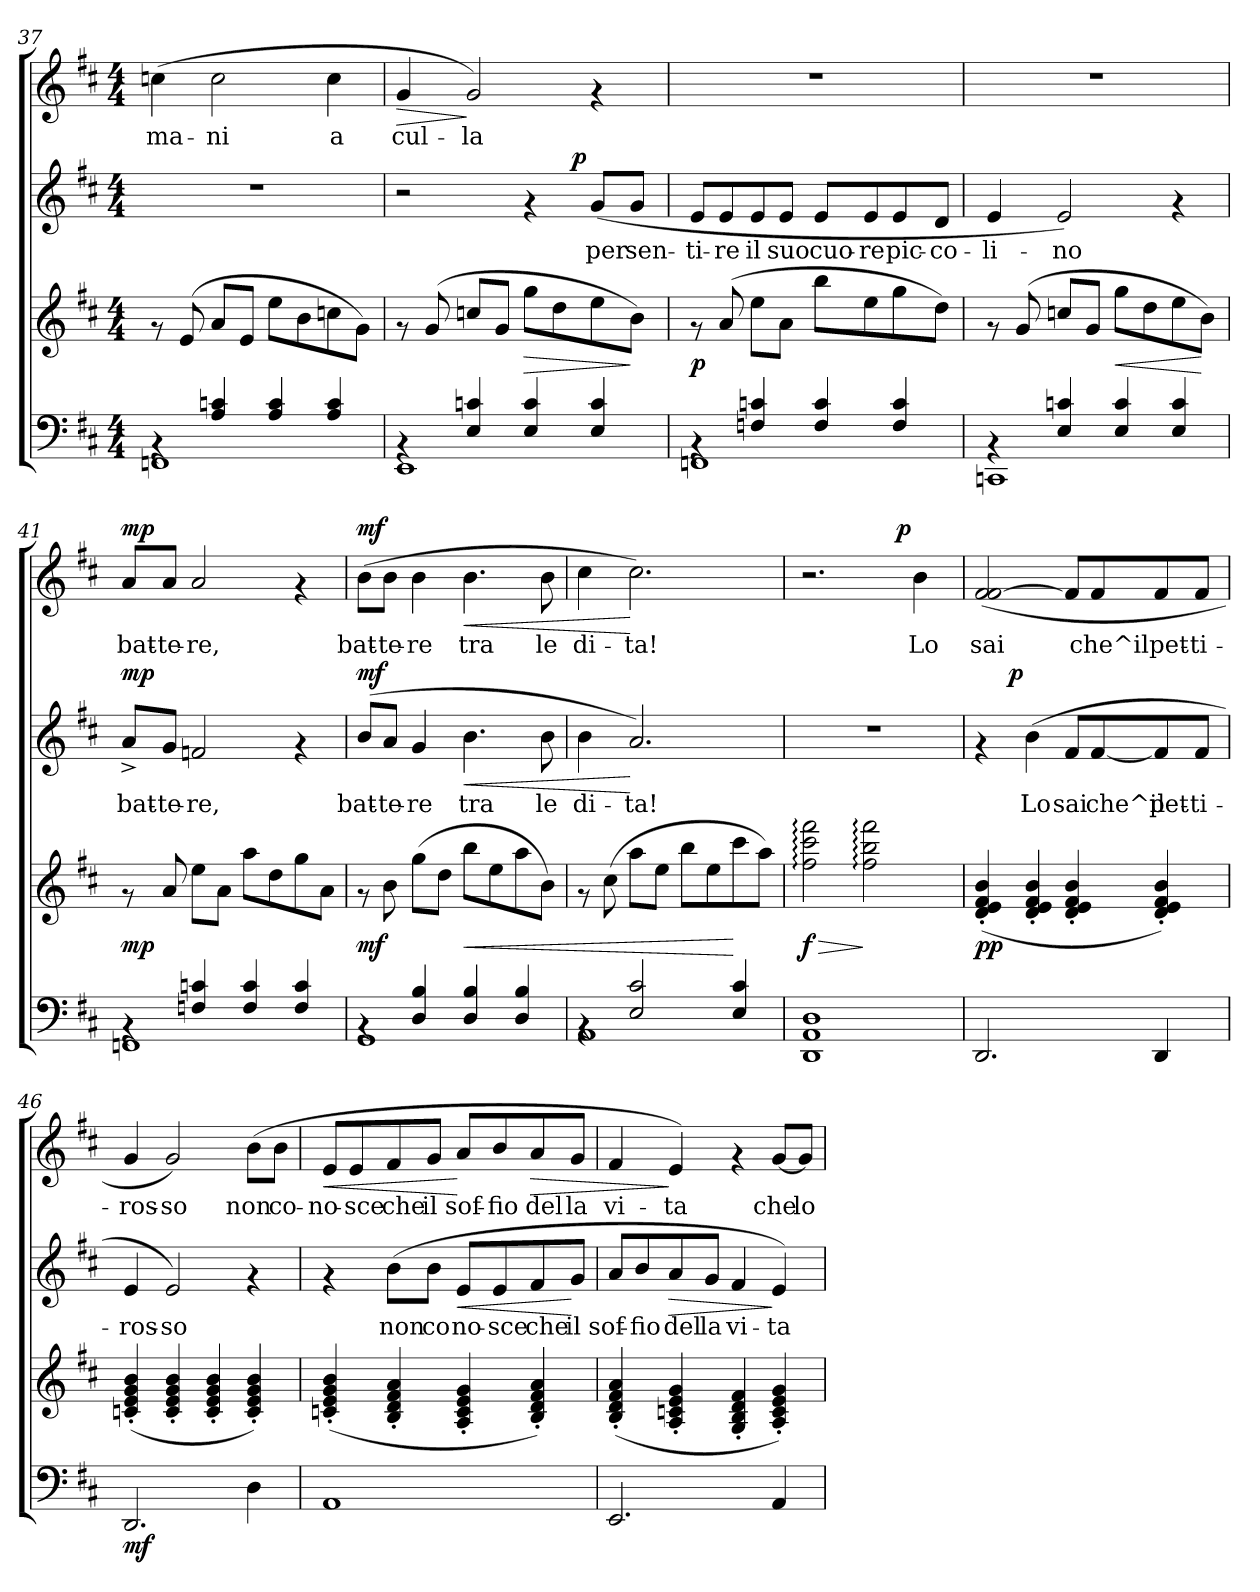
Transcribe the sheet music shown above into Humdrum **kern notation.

**kern	**dynam	**kern	**dynam	**kern	**text	**dynam	**kern	**text	**dynam
*part4	*part4	*part3	*part3	*part2	*part2	*part2	*part1	*part1	*part1
*staff4	*staff4	*staff3	*staff3	*staff2	*staff2	*staff2	*staff1	*staff1	*staff1
!!LO:PB:g=z
*clefF4	*	*clefG2	*	*clefG2	*	*	*clefG2	*	*
*k[f#c#]	*	*k[f#c#]	*	*k[f#c#]	*	*	*k[f#c#]	*	*
*D:	*	*D:	*	*D:	*	*	*D:	*	*
*M4/4	*	*M4/4	*	*M4/4	*	*	*M4/4	*	*
=37	=37	=37	=37	=37	=37	=37	=37	=37	=37
*^	*	*	*	*	*	*	*	*	*
!	!	!	!	!	!	!	!	!	!LO:LY:b	!
4rAA	1FFn	.	8rf	.	1r	.	.	(>4ccn\	ma-	.
.	.	.	(>8e/	.	.	.	.	.	.	.
!	!	!	!	!	!	!	!	!	!LO:LY:b	!
4A/ 4cn/	.	.	8a/L	.	.	.	.	2cc\	-ni	.
.	.	.	8e/J	.	.	.	.	.	.	.
4A/ 4c/	.	.	8ee\L	.	.	.	.	.	.	.
.	.	.	8b\	.	.	.	.	.	.	.
!	!	!	!	!	!	!	!	!	!LO:LY:b	!
4A/ 4c/	.	.	8ccn\	.	.	.	.	4cc\	a	.
.	.	.	8g\J)	.	.	.	.	.	.	.
=38	=38	=38	=38	=38	=38	=38	=38	=38	=38	=38
!	!	!	!	!	!	!	!	!	!LO:LY:b	!LO:HP:b
*	*	*	*	*	*^	*	*	*	*	*
4rAA	1EE	.	8rf	.	2r	2ryy	.	.	4g/	cul-	>
.	.	.	(>8g/	.	.	.	.	.	.	.	.
!	!	!	!	!	!	!	!	!	!	!LO:LY:b	!
4E/ 4cn/	.	.	8ccn/L	.	.	.	.	.	2g/)	-la	]
.	.	.	8g/J	.	.	.	.	.	.	.	.
!	!	!	!	!LO:HP:b	!	!	!	!	!	!	!
4E/ 4c/	.	.	8gg\L	>	4rf	8.ryy	.	.	.	.	.
.	.	.	8dd\	.	.	.	.	.	.	.	.
!	!	!	!	!	!	!	!	!LO:DY:a	!	!	!
.	.	.	.	.	.	4ryy	.	p	.	.	.
!	!	!	!	!	!	!	!LO:LY:b	!	!	!	!
4E/ 4c/	.	.	8ee\	.	(>8g/L	.	per	.	4rf	.	.
!	!	!	!	!	!	!	!LO:LY:b	!	!	!	!
.	.	.	8b\J)	]	8g/J	.	sen-	.	.	.	.
.	.	.	.	.	.	16ryy	.	.	.	.	.
=39	=39	=39	=39	=39	=39	=39	=39	=39	=39	=39	=39
!	!	!	!	!LO:DY:b	!	!	!LO:LY:b	!	!	!	!
*	*	*	*	*	*v	*v	*	*	*	*	*
4rAA	1FFn	.	8rf	p	8e/L	-ti-	.	1r	.	.
!	!	!	!	!	!	!LO:LY:b	!	!	!	!
.	.	.	(8a/	.	8e/	-re	.	.	.	.
!	!	!	!	!	!	!LO:LY:b	!	!	!	!
4Fn/ 4cn/	.	.	8ee\L	.	8e/	il	.	.	.	.
!	!	!	!	!	!	!LO:LY:b	!	!	!	!
.	.	.	8a\J	.	8e/J	suo	.	.	.	.
!	!	!	!	!	!	!LO:LY:b	!	!	!	!
4F/ 4c/	.	.	8bb\L	.	8e/L	cuo-	.	.	.	.
!	!	!	!	!	!	!LO:LY:b	!	!	!	!
.	.	.	8ee\	.	8e/	-re	.	.	.	.
!	!	!	!	!	!	!LO:LY:b	!	!	!	!
4F/ 4c/	.	.	8gg\	.	8e/	pic-	.	.	.	.
!	!	!	!	!	!	!LO:LY:b	!	!	!	!
.	.	.	8dd\J)	.	8d/J	-co-	.	.	.	.
=40	=40	=40	=40	=40	=40	=40	=40	=40	=40	=40
!	!	!	!	!	!	!LO:LY:b	!	!	!	!
4rAA	1CCn	.	8rf	.	4e/	-li-	.	1r	.	.
.	.	.	(>8g/	.	.	.	.	.	.	.
!	!	!	!	!	!	!LO:LY:b	!	!	!	!
4E/ 4cn/	.	.	8ccn/L	.	2e/)	-no	.	.	.	.
.	.	.	8g/J	.	.	.	.	.	.	.
!	!	!	!	!LO:HP:b	!	!	!	!	!	!
4E/ 4c/	.	.	8gg\L	<	.	.	.	.	.	.
.	.	.	8dd\	.	.	.	.	.	.	.
4E/ 4c/	.	.	8ee\	.	4rf	.	.	.	.	.
.	.	.	8b\J)	[	.	.	.	.	.	.
!!LO:PB:g=z
=41	=41	=41	=41	=41	=41	=41	=41	=41	=41	=41
!	!	!	!	!LO:DY:b	!	!LO:LY:b	!LO:DY:a	!	!LO:LY:b	!LO:DY:a
4rAA	1FFn	.	8rf	mp	8a^</L	bat-	mp	8a/L	bat-	mp
!	!	!	!	!	!	!LO:LY:b	!	!	!LO:LY:b	!
.	.	.	8a/	.	8g/J	-te-	.	8a/J	-te-	.
!	!	!	!	!	!	!LO:LY:b	!	!	!LO:LY:b	!
4Fn/ 4cn/	.	.	8ee\L	.	2fn/	-re,	.	2a/	-re,	.
.	.	.	8a\J	.	.	.	.	.	.	.
4F/ 4c/	.	.	8aa\L	.	.	.	.	.	.	.
.	.	.	8dd\	.	.	.	.	.	.	.
4F/ 4c/	.	.	8gg\	.	4rf	.	.	4rf	.	.
.	.	.	8a\J	.	.	.	.	.	.	.
=42	=42	=42	=42	=42	=42	=42	=42	=42	=42	=42
!	!	!	!	!LO:DY:b	!	!LO:LY:b	!LO:DY:a	!	!LO:LY:b	!LO:DY:a
4rAA	1GG	.	8rf	mf	(>8b/L	bat-	mf	(>8b\L	bat-	mf
!	!	!	!	!	!	!LO:LY:b	!	!	!LO:LY:b	!
.	.	.	8b\	.	8a/J	-te-	.	8b\J	-te-	.
!	!	!	!	!	!	!LO:LY:b	!	!	!LO:LY:b	!
4D/ 4B/	.	.	(<8gg\L	.	4g/	-re	.	4b\	-re	.
.	.	.	8dd\J	.	.	.	.	.	.	.
!	!	!	!	!LO:HP:b	!	!LO:LY:b	!LO:HP:b	!	!LO:LY:b	!LO:HP:b
4D/ 4B/	.	.	8bb\L	<	4.b\	tra	<	4.b\	tra	<
.	.	.	8ee\	.	.	.	.	.	.	.
4D/ 4B/	.	.	8aa\	.	.	.	.	.	.	.
!	!	!	!	!	!	!LO:LY:b	!	!	!LO:LY:b	!
.	.	.	8b\J)	.	8b\	le	.	8b\	le	.
=43	=43	=43	=43	=43	=43	=43	=43	=43	=43	=43
!	!	!	!	!	!	!LO:LY:b	!	!	!LO:LY:b	!
4rAA	1AA	.	8rf	.	4b\	di-	.	4cc#\	di-	.
.	.	.	(>8cc#\	.	.	.	.	.	.	.
!	!	!	!	!	!	!LO:LY:b	!	!	!LO:LY:b	!
2E/ 2c#/	.	.	8aa\L	.	2.a/)	-ta!	[	2.cc#\)	-ta!	[
.	.	.	8ee\J	.	.	.	.	.	.	.
.	.	.	8bb\L	.	.	.	.	.	.	.
.	.	.	8ee\	.	.	.	.	.	.	.
4E/ 4c#/	.	.	8ccc#\	[	.	.	.	.	.	.
.	.	.	8aa\J)	.	.	.	.	.	.	.
*v	*v	*	*	*	*	*	*	*	*	*
=44	=44	=44	=44	=44	=44	=44	=44	=44	=44
!	!	!	!LO:HP:b	!	!	!	!	!	!
!	!	!	!LO:DY:n=1:b	!	!	!	!	!	!
*	*	*	*	*	*	*	*^	*	*
1DD 1AA 1D	.	2ff#\: 2ccc#\: 2fff#\:	> f	1r	.	.	2.r	2ryy	.	.
.	.	2ff#\: 2bb\: 2fff#\:	]	.	.	.	.	8.ryy	.	.
!	!	!	!	!	!	!	!	!	!	!LO:DY:a
.	.	.	.	.	.	.	.	4ryy	.	p
!	!	!	!	!	!	!	!	!	!LO:LY:b	!
.	.	.	.	.	.	.	4b\	.	Lo	.
.	.	.	.	.	.	.	.	16ryy	.	.
!!LO:LB:g=z
=45	=45	=45	=45	=45	=45	=45	=45	=45	=45	=45
!	!	!	!LO:DY:b	!	!	!	!	!	!LO:LY:b	!
*	*	*	*	*^	*	*	*v	*v	*	*
2.DD/	.	(<4d/'< 4e/'< 4f#/'< 4b/'<	pp	4rf	8.ryy	.	.	(2f#/ [<2f#/	sai	.
!	!	!	!	!	!	!	!LO:DY:a	!	!	!
.	.	.	.	.	2ryy	.	p	.	.	.
!	!	!	!	!	!	!LO:LY:b	!	!	!	!
.	.	4d/'< 4e/'< 4f#/'< 4b/'<	.	(>4b\	.	Lo	.	.	.	.
!	!	!	!	!	!	!LO:LY:b	!	!	!	!
.	.	4d/'< 4e/'< 4f#/'< 4b/'<	.	8f#/L	.	sai	.	8f#/L]	.	.
!	!	!	!	!	!	!LO:LY:b	!	!	!LO:LY:b	!
.	.	.	.	[<8f#/	.	che^il	.	8f#/	che^il	.
.	.	.	.	.	4ryy	.	.	.	.	.
!	!	!	!	!	!	!LO:LY:b	!	!	!LO:LY:b	!
4DD/	.	4d/'< 4e/'< 4f#/'< 4b/'<)	.	8f#/]	.	pet-	.	8f#/	pet-	.
!	!	!	!	!	!	!LO:LY:b	!	!	!LO:LY:b	!
.	.	.	.	8f#/J	.	-ti-	.	8f#/J	-ti-	.
.	.	.	.	.	16ryy	.	.	.	.	.
=46	=46	=46	=46	=46	=46	=46	=46	=46	=46	=46
!	!LO:DY:b	!	!	!	!	!LO:LY:b	!	!	!LO:LY:b	!
*	*	*	*	*v	*v	*	*	*	*	*
2.DD/	mf	(<4cn/'< 4e/'< 4g/'< 4b/'<	.	4e/	-ros-	.	4g/	-ros-	.
!	!	!	!	!	!LO:LY:b	!	!	!LO:LY:b	!
.	.	4c/'< 4e/'< 4g/'< 4b/'<	.	2e/)	-so	.	2g/)	-so	.
.	.	4c/'< 4e/'< 4g/'< 4b/'<	.	.	.	.	.	.	.
!	!	!	!	!	!	!	!	!LO:LY:b	!
4D\	.	4c/'< 4e/'< 4g/'< 4b/'<)	.	4rf	.	.	(>8b\L	non	.
!	!	!	!	!	!	!	!	!LO:LY:b	!
.	.	.	.	.	.	.	8b\J	co-	.
=47	=47	=47	=47	=47	=47	=47	=47	=47	=47
!	!	!	!	!	!	!	!	!LO:LY:b	!LO:HP:b
1AA	.	(<4cn/'< 4e/'< 4g/'< 4b/'<	.	4rf	.	.	8e/L	-no-	<
!	!	!	!	!	!	!	!	!LO:LY:b	!
.	.	.	.	.	.	.	8e/	-sce	.
!	!	!	!	!	!LO:LY:b	!	!	!LO:LY:b	!
.	.	4B/'< 4d/'< 4f#/'< 4a/'<	.	(>8b\L	non	.	8f#/	che	.
!	!	!	!	!	!LO:LY:b	!	!	!LO:LY:b	!
.	.	.	.	8b\J	co	.	8g/J	il	.
!	!	!	!	!	!LO:LY:b	!LO:HP:b	!	!LO:LY:b	!
.	.	4A/'< 4c/'< 4e/'< 4g/'<	.	8e/L	no-	<	8a/L	sof-	[
!	!	!	!	!	!LO:LY:b	!	!	!LO:LY:b	!
.	.	.	.	8e/	-sce	.	8b/	-fio	.
!	!	!	!	!	!LO:LY:b	!	!	!LO:LY:b	!LO:HP:b
.	.	4B/'< 4d/'< 4f#/'< 4a/'<)	.	8f#/	che	.	8a/	del	>
!	!	!	!	!	!LO:LY:b	!	!	!LO:LY:b	!
.	.	.	.	8g/J	il	[	8g/J	la	.
=48	=48	=48	=48	=48	=48	=48	=48	=48	=48
!	!	!	!	!	!LO:LY:b	!	!	!LO:LY:b	!
2.EE/	.	(<4B/'< 4d/'< 4f#/'< 4a/'<	.	8a/L	sof-	.	4f#/	vi-	.
!	!	!	!	!	!LO:LY:b	!	!	!	!
.	.	.	.	8b/	-fio	.	.	.	.
!	!	!	!	!	!LO:LY:b	!LO:HP:b	!	!LO:LY:b	!
.	.	4A/'< 4cn/'< 4e/'< 4g/'<	.	8a/	del	>	4e/)	-ta	]
!	!	!	!	!	!LO:LY:b	!	!	!	!
.	.	.	.	8g/J	la	.	.	.	.
!	!	!	!	!	!LO:LY:b	!	!	!	!
.	.	4G/'< 4B/'< 4d/'< 4f#/'<	.	4f#/	vi-	.	4rf	.	.
!	!	!	!	!	!LO:LY:b	!	!	!LO:LY:b	!
4AA/	.	4A/'< 4c/'< 4e/'< 4g/'<)	.	4e/)	-ta	]	[<8g/L	che	.
!	!	!	!	!	!	!	!	!LO:LY:b	!
.	.	.	.	.	.	.	8g/J]	lo	.
=	=	=	=	=	=	=	=	=	=
*-	*-	*-	*-	*-	*-	*-	*-	*-	*-
